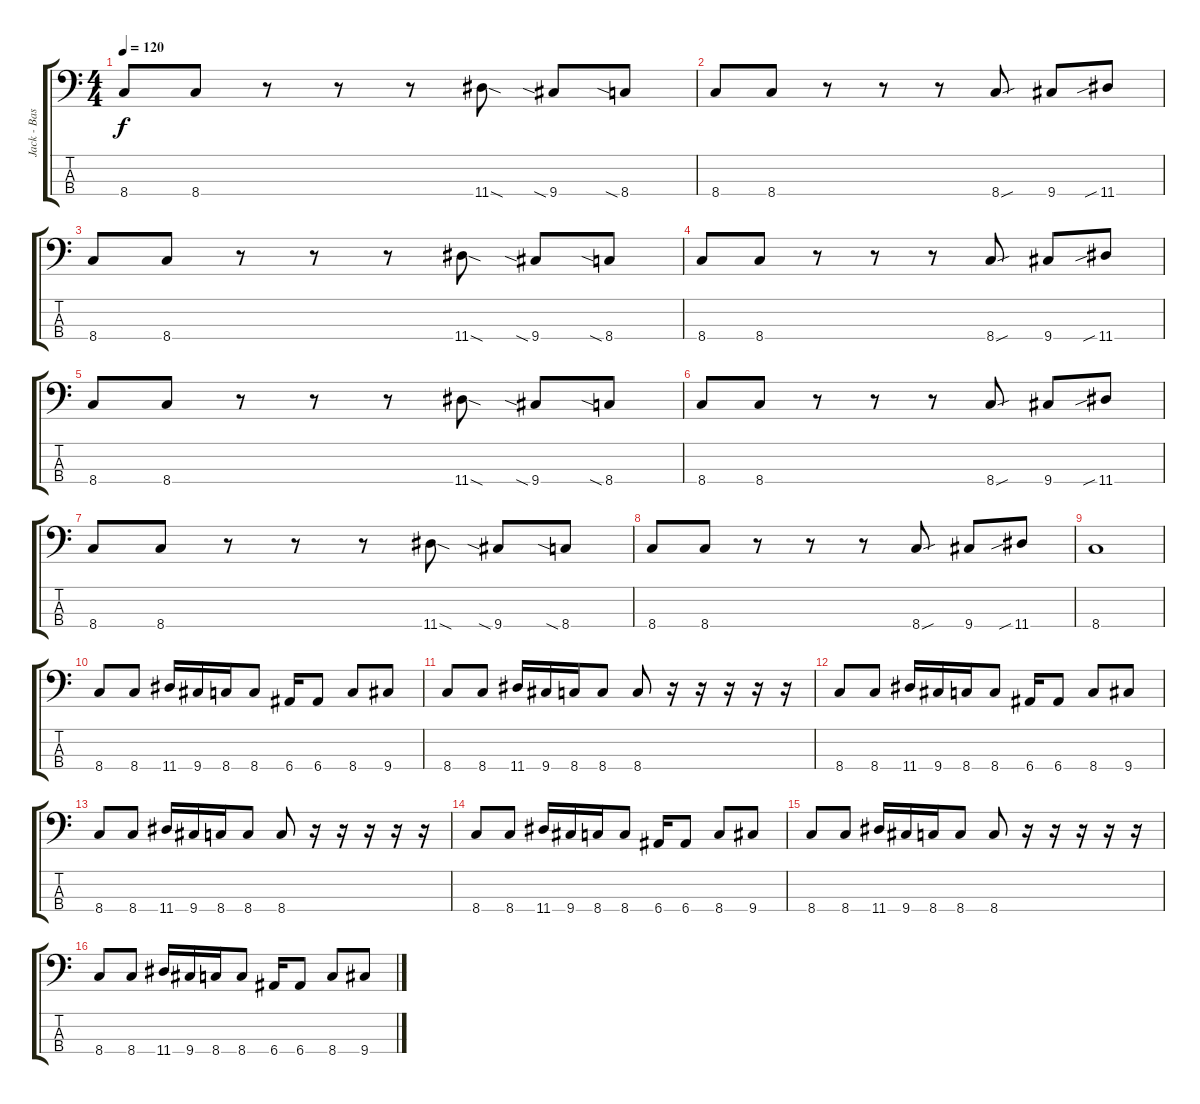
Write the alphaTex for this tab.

\track ("Jack - Bass" "Jack - Bas") {instrument electricbassfinger}
\staff {score tabs}
\tuning (G2 D2 A1 E1) {hide}
\ts (4 4)
\tempo 120
\clef f4
\ks c
8.4.8{dy f} 8.4.8 r.8 r.8 r.8 11.4{sod}.8 9.4{sia}.8 8.4{sia}.8 |
8.4.8 8.4.8 r.8 r.8 r.8 8.4{sou}.8 9.4.8 11.4{sib}.8 |
8.4.8 8.4.8 r.8 r.8 r.8 11.4{sod}.8 9.4{sia}.8 8.4{sia}.8 |
8.4.8 8.4.8 r.8 r.8 r.8 8.4{sou}.8 9.4.8 11.4{sib}.8 |
8.4.8 8.4.8 r.8 r.8 r.8 11.4{sod}.8 9.4{sia}.8 8.4{sia}.8 |
8.4.8 8.4.8 r.8 r.8 r.8 8.4{sou}.8 9.4.8 11.4{sib}.8 |
8.4.8 8.4.8 r.8 r.8 r.8 11.4{sod}.8 9.4{sia}.8 8.4{sia}.8 |
8.4.8 8.4.8 r.8 r.8 r.8 8.4{sou}.8 9.4.8 11.4{sib}.8 |
8.4.1 |
8.4.8 8.4.8 11.4.16 9.4.16 8.4.16 8.4.8 6.4.16 6.4.8 8.4.8 9.4.8 |
8.4.8 8.4.8 11.4.16 9.4.16 8.4.16 8.4.8 8.4.8 r.16 r.16 r.16 r.16 r.16 |
8.4.8 8.4.8 11.4.16 9.4.16 8.4.16 8.4.8 6.4.16 6.4.8 8.4.8 9.4.8 |
8.4.8 8.4.8 11.4.16 9.4.16 8.4.16 8.4.8 8.4.8 r.16 r.16 r.16 r.16 r.16 |
8.4.8 8.4.8 11.4.16 9.4.16 8.4.16 8.4.8 6.4.16 6.4.8 8.4.8 9.4.8 |
8.4.8 8.4.8 11.4.16 9.4.16 8.4.16 8.4.8 8.4.8 r.16 r.16 r.16 r.16 r.16 |
8.4.8 8.4.8 11.4.16 9.4.16 8.4.16 8.4.8 6.4.16 6.4.8 8.4.8 9.4.8
